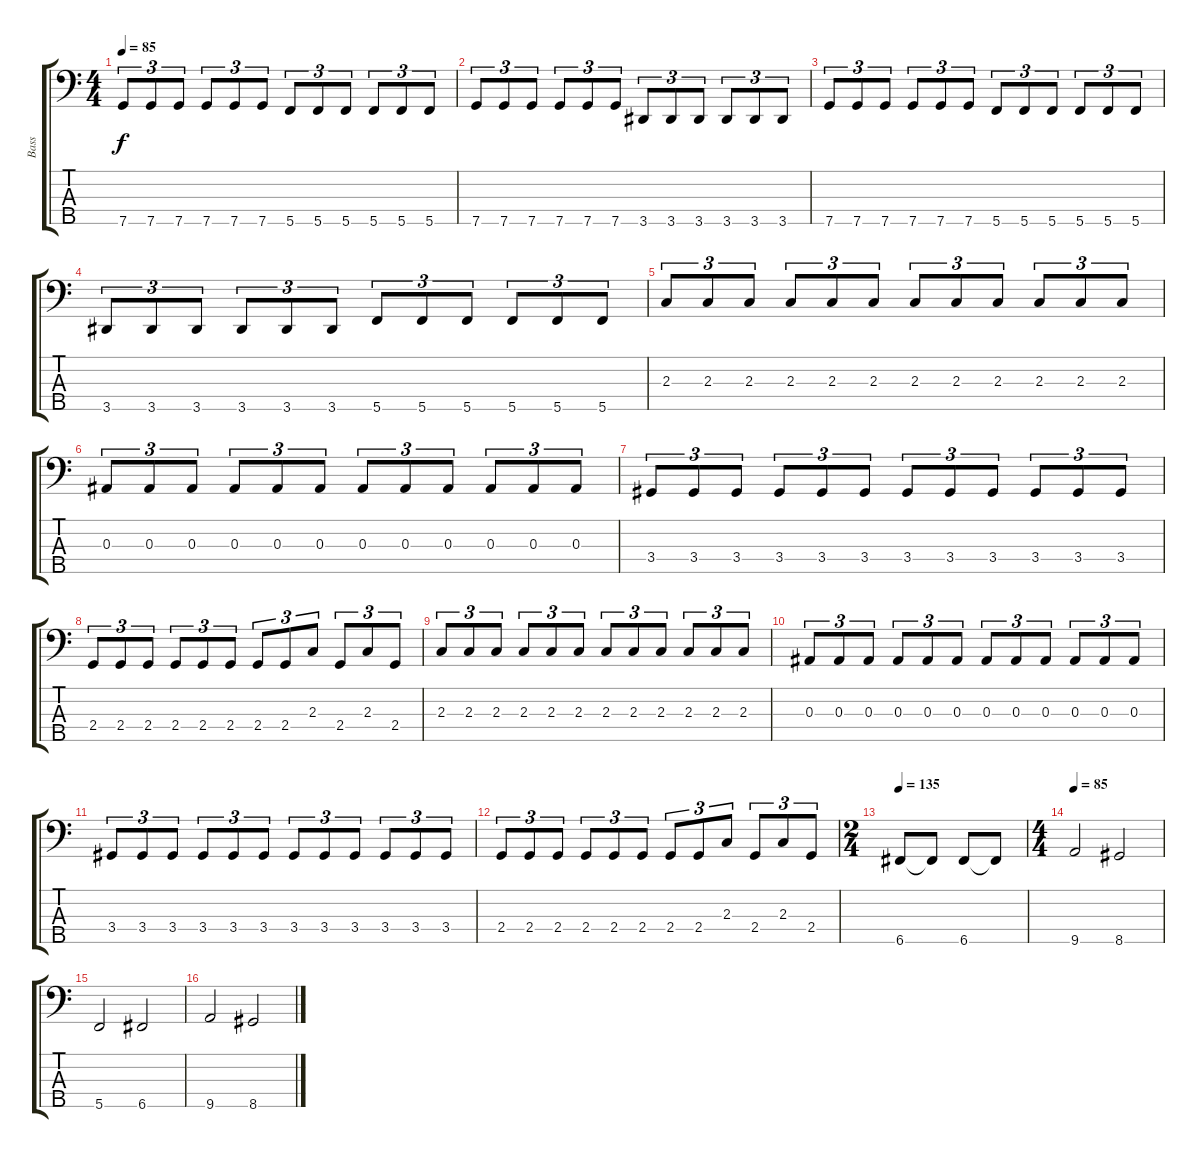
\track ("Bass" "Bass") {instrument electricbassfinger}
\staff {score tabs}
\tuning (Ab2 Eb2 Bb1 F1 C1) {hide}
\ts (4 4)
\tempo 85
\clef f4
\ks c
7.5.8{tu (3 2) dy f} 7.5.8{tu (3 2)} 7.5.8{tu (3 2)} 7.5.8{tu (3 2)} 7.5.8{tu (3 2)} 7.5.8{tu (3 2)} 5.5.8{tu (3 2)} 5.5.8{tu (3 2)} 5.5.8{tu (3 2)} 5.5.8{tu (3 2)} 5.5.8{tu (3 2)} 5.5.8{tu (3 2)} |
7.5.8{tu (3 2)} 7.5.8{tu (3 2)} 7.5.8{tu (3 2)} 7.5.8{tu (3 2)} 7.5.8{tu (3 2)} 7.5.8{tu (3 2)} 3.5.8{tu (3 2)} 3.5.8{tu (3 2)} 3.5.8{tu (3 2)} 3.5.8{tu (3 2)} 3.5.8{tu (3 2)} 3.5.8{tu (3 2)} |
7.5.8{tu (3 2)} 7.5.8{tu (3 2)} 7.5.8{tu (3 2)} 7.5.8{tu (3 2)} 7.5.8{tu (3 2)} 7.5.8{tu (3 2)} 5.5.8{tu (3 2)} 5.5.8{tu (3 2)} 5.5.8{tu (3 2)} 5.5.8{tu (3 2)} 5.5.8{tu (3 2)} 5.5.8{tu (3 2)} |
3.5.8{tu (3 2)} 3.5.8{tu (3 2)} 3.5.8{tu (3 2)} 3.5.8{tu (3 2)} 3.5.8{tu (3 2)} 3.5.8{tu (3 2)} 5.5.8{tu (3 2)} 5.5.8{tu (3 2)} 5.5.8{tu (3 2)} 5.5.8{tu (3 2)} 5.5.8{tu (3 2)} 5.5.8{tu (3 2)} |
2.3.8{tu (3 2)} 2.3.8{tu (3 2)} 2.3.8{tu (3 2)} 2.3.8{tu (3 2)} 2.3.8{tu (3 2)} 2.3.8{tu (3 2)} 2.3.8{tu (3 2)} 2.3.8{tu (3 2)} 2.3.8{tu (3 2)} 2.3.8{tu (3 2)} 2.3.8{tu (3 2)} 2.3.8{tu (3 2)} |
0.3.8{tu (3 2)} 0.3.8{tu (3 2)} 0.3.8{tu (3 2)} 0.3.8{tu (3 2)} 0.3.8{tu (3 2)} 0.3.8{tu (3 2)} 0.3.8{tu (3 2)} 0.3.8{tu (3 2)} 0.3.8{tu (3 2)} 0.3.8{tu (3 2)} 0.3.8{tu (3 2)} 0.3.8{tu (3 2)} |
3.4.8{tu (3 2)} 3.4.8{tu (3 2)} 3.4.8{tu (3 2)} 3.4.8{tu (3 2)} 3.4.8{tu (3 2)} 3.4.8{tu (3 2)} 3.4.8{tu (3 2)} 3.4.8{tu (3 2)} 3.4.8{tu (3 2)} 3.4.8{tu (3 2)} 3.4.8{tu (3 2)} 3.4.8{tu (3 2)} |
2.4.8{tu (3 2)} 2.4.8{tu (3 2)} 2.4.8{tu (3 2)} 2.4.8{tu (3 2)} 2.4.8{tu (3 2)} 2.4.8{tu (3 2)} 2.4.8{tu (3 2)} 2.4.8{tu (3 2)} 2.3.8{tu (3 2)} 2.4.8{tu (3 2)} 2.3.8{tu (3 2)} 2.4.8{tu (3 2)} |
2.3.8{tu (3 2)} 2.3.8{tu (3 2)} 2.3.8{tu (3 2)} 2.3.8{tu (3 2)} 2.3.8{tu (3 2)} 2.3.8{tu (3 2)} 2.3.8{tu (3 2)} 2.3.8{tu (3 2)} 2.3.8{tu (3 2)} 2.3.8{tu (3 2)} 2.3.8{tu (3 2)} 2.3.8{tu (3 2)} |
0.3.8{tu (3 2)} 0.3.8{tu (3 2)} 0.3.8{tu (3 2)} 0.3.8{tu (3 2)} 0.3.8{tu (3 2)} 0.3.8{tu (3 2)} 0.3.8{tu (3 2)} 0.3.8{tu (3 2)} 0.3.8{tu (3 2)} 0.3.8{tu (3 2)} 0.3.8{tu (3 2)} 0.3.8{tu (3 2)} |
3.4.8{tu (3 2)} 3.4.8{tu (3 2)} 3.4.8{tu (3 2)} 3.4.8{tu (3 2)} 3.4.8{tu (3 2)} 3.4.8{tu (3 2)} 3.4.8{tu (3 2)} 3.4.8{tu (3 2)} 3.4.8{tu (3 2)} 3.4.8{tu (3 2)} 3.4.8{tu (3 2)} 3.4.8{tu (3 2)} |
2.4.8{tu (3 2)} 2.4.8{tu (3 2)} 2.4.8{tu (3 2)} 2.4.8{tu (3 2)} 2.4.8{tu (3 2)} 2.4.8{tu (3 2)} 2.4.8{tu (3 2)} 2.4.8{tu (3 2)} 2.3.8{tu (3 2)} 2.4.8{tu (3 2)} 2.3.8{tu (3 2)} 2.4.8{tu (3 2)} |
\ts (2 4)
\tempo 135
6.5.8 6.5{t}.8 6.5.8 6.5{t}.8 |
\ts (4 4)
\tempo 85
9.5.2 8.5.2 |
5.5.2 6.5.2 |
9.5.2 8.5.2
